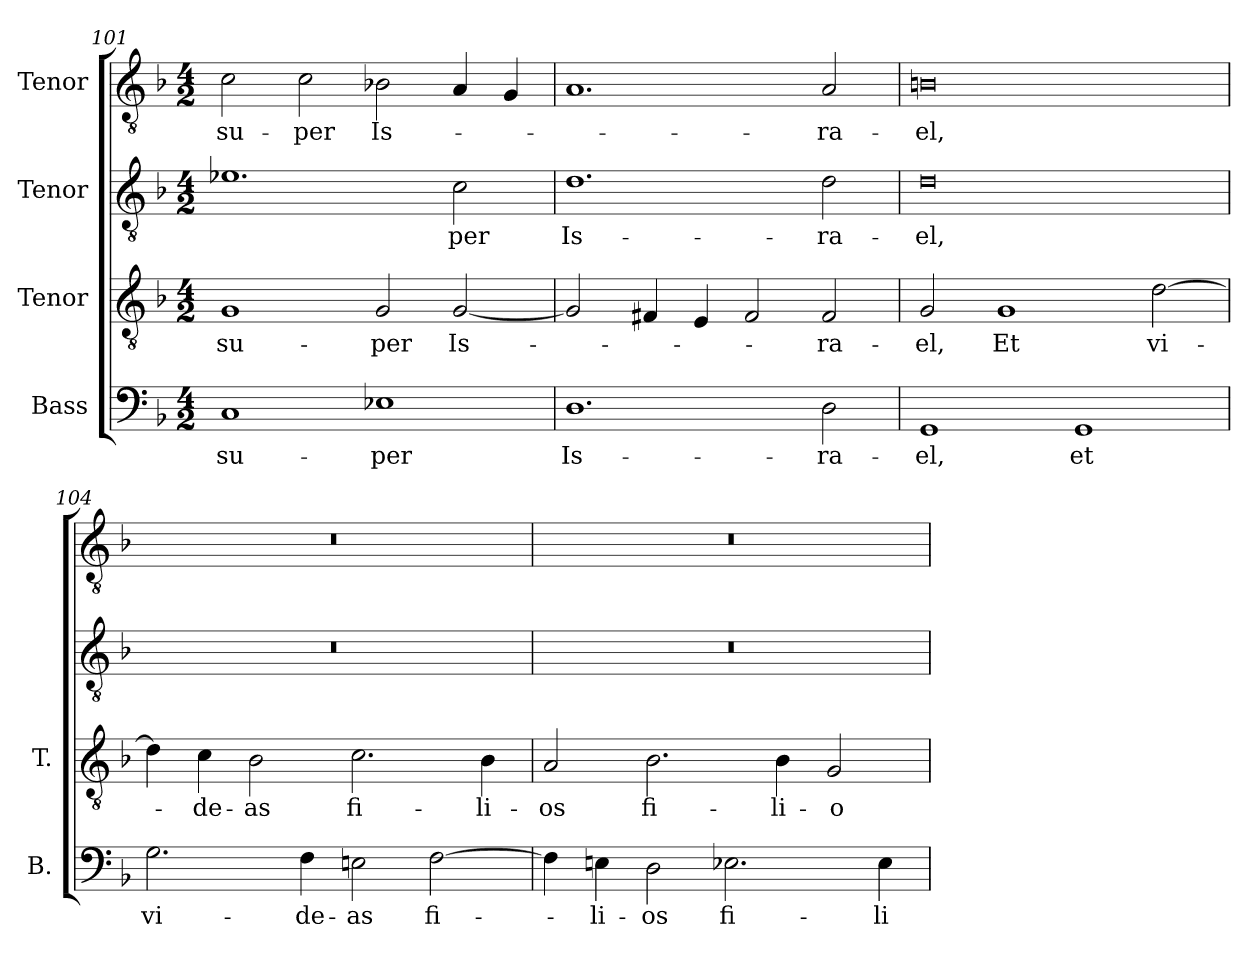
**kern	**text	**kern	**text	**kern	**text	**kern	**text
*part4	*part4	*part3	*part3	*part2	*part2	*part1	*part1
*staff4	*staff4	*staff3	*staff3	*staff2	*staff2	*staff1	*staff1
*I"Bass	*	*I"Tenor	*	*I"Tenor	*	*I"Tenor	*
*I'B.	*	*I'T.	*	*	*	*	*
*clefF4	*	*clefGv2	*	*clefGv2	*	*clefGv2	*
*	*	*ITrd7c12	*	*ITrd7c12	*	*ITrd7c12	*
*k[b-]	*	*k[b-]	*	*k[b-]	*	*k[b-]	*
*F:	*	*F:	*	*F:	*	*F:	*
*M4/2	*	*M4/2	*	*M4/2	*	*M4/2	*
=101	=101	=101	=101	=101	=101	=101	=101
!	!LO:LY:b:color=#000000	!	!	!	!	!	!
!	!	!	!LO:LY:b:color=#000000	!	!	!	!
!	!	!	!	!	!	!	!LO:LY:b:color=#000000
1Ci	su-	1GGi	su-	1.E-Xi	.	2Ci\	su-
!	!	!	!	!	!	!	!LO:LY:b:color=#000000
.	.	.	.	.	.	2Ci\	-per
!	!LO:LY:b:color=#000000	!	!	!	!	!	!
!	!	!	!LO:LY:b:color=#000000	!	!	!	!
!	!	!	!	!	!	!	!LO:LY:b:color=#000000
1E-Xi	-per	2GGi/	-per	.	.	2BB-Xi\	Is-
!	!	!	!LO:LY:b:color=#000000	!	!	!	!
!	!	!	!	!	!LO:LY:b:color=#000000	!	!
.	.	[2GGi/	Is-	2Ci\	-per	4AAi/	.
.	.	.	.	.	.	4GGi/	.
=102	=102	=102	=102	=102	=102	=102	=102
!	!LO:LY:b:color=#000000	!	!	!	!	!	!
!	!	!	!	!	!LO:LY:b:color=#000000	!	!
1.Di	Is-	2GGi/]	.	1.Di	Is-	1.AAi	.
.	.	4FF#Xi/	.	.	.	.	.
.	.	4EEi/	.	.	.	.	.
.	.	2FF#i/	.	.	.	.	.
!	!LO:LY:b:color=#000000	!	!	!	!	!	!
!	!	!	!LO:LY:b:color=#000000	!	!	!	!
!	!	!	!	!	!LO:LY:b:color=#000000	!	!
!	!	!	!	!	!	!	!LO:LY:b:color=#000000
2Di\	-ra-	2FF#i/	-ra-	2Di\	-ra-	2AAi/	-ra-
!!LO:LB:g=z
=103	=103	=103	=103	=103	=103	=103	=103
!	!LO:LY:b:color=#000000	!	!	!	!	!	!
!	!	!	!LO:LY:b:color=#000000	!	!	!	!
!	!	!	!	!	!LO:LY:b:color=#000000	!	!
!	!	!	!	!	!	!	!LO:LY:b:color=#000000
1GGi	-el,	2GGi/	-el,	0Di	-el,	0BBni	-el,
!	!	!	!LO:LY:b:color=#000000	!	!	!	!
.	.	1GGi	Et	.	.	.	.
!	!LO:LY:b:color=#000000	!	!	!	!	!	!
1GGi	et	.	.	.	.	.	.
!	!	!	!LO:LY:b:color=#000000	!	!	!	!
.	.	[2Di\	vi-	.	.	.	.
=104	=104	=104	=104	=104	=104	=104	=104
!	!LO:LY:b:color=#000000	!	!	!LO:N:vis=1	!	!LO:N:vis=1	!
2.Gi\	vi-	4Di\]	.	0r	.	0r	.
!	!	!	!LO:LY:b:color=#000000	!	!	!	!
.	.	4Ci\	-de-	.	.	.	.
!	!	!	!LO:LY:b:color=#000000	!	!	!	!
.	.	2BB-i\	-as	.	.	.	.
!	!LO:LY:b:color=#000000	!	!	!	!	!	!
4Fi\	-de-	.	.	.	.	.	.
!	!LO:LY:b:color=#000000	!	!	!	!	!	!
!	!	!	!LO:LY:b:color=#000000	!	!	!	!
2Eni\	-as	2.Ci\	fi-	.	.	.	.
!	!LO:LY:b:color=#000000	!	!	!	!	!	!
[2Fi\	fi-	.	.	.	.	.	.
!	!	!	!LO:LY:b:color=#000000	!	!	!	!
.	.	4BB-i\	-li-	.	.	.	.
=105	=105	=105	=105	=105	=105	=105	=105
!	!	!	!LO:LY:b:color=#000000	!LO:N:vis=1	!	!LO:N:vis=1	!
4Fi\]	.	2AAi/	-os	0r	.	0r	.
!	!LO:LY:b:color=#000000	!	!	!	!	!	!
4Eni\	-li-	.	.	.	.	.	.
!	!LO:LY:b:color=#000000	!	!	!	!	!	!
!	!	!	!LO:LY:b:color=#000000	!	!	!	!
2Di\	-os	2.BB-i\	fi-	.	.	.	.
!	!LO:LY:b:color=#000000	!	!	!	!	!	!
2.E-Xi\	fi-	.	.	.	.	.	.
!	!	!	!LO:LY:b:color=#000000	!	!	!	!
.	.	4BB-i\	-li-	.	.	.	.
!	!	!	!LO:LY:b:color=#000000	!	!	!	!
.	.	2GGi/	-o-	.	.	.	.
!	!LO:LY:b:color=#000000	!	!	!	!	!	!
4E-i\	-li-	.	.	.	.	.	.
=	=	=	=	=	=	=	=
*-	*-	*-	*-	*-	*-	*-	*-
